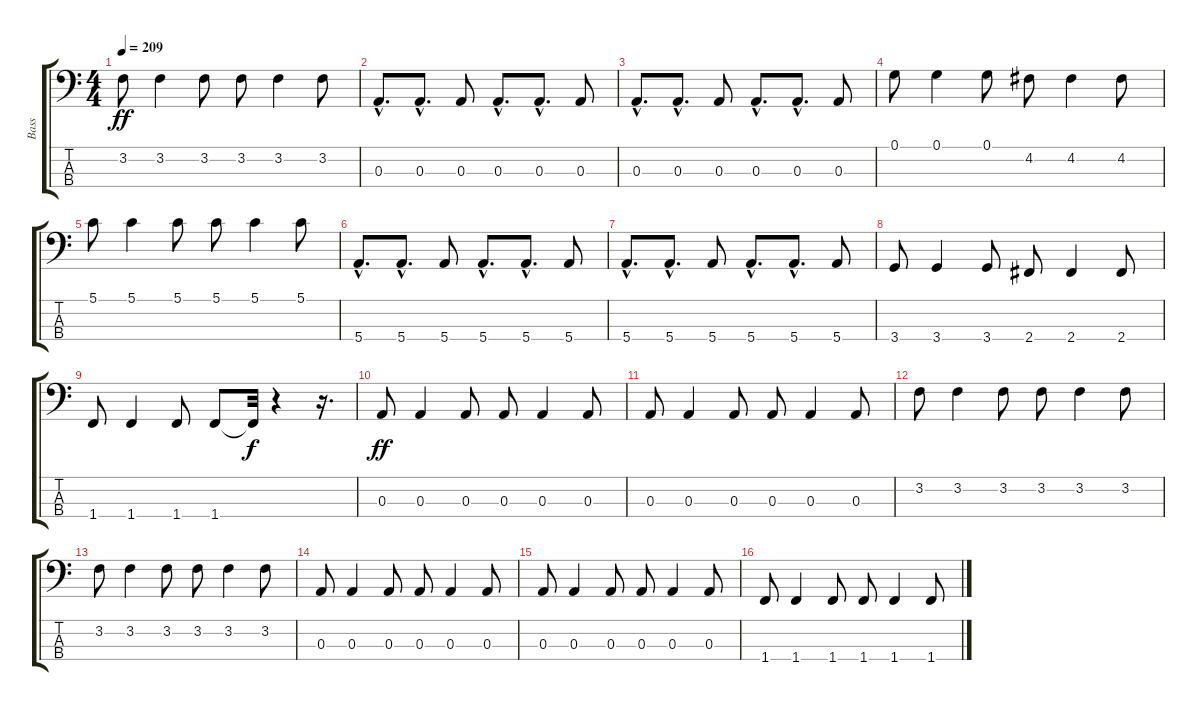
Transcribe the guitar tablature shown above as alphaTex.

\track ("Bass" "Bass") {instrument electricbasspick}
\staff {score tabs}
\tuning (G2 D2 A1 E1) {hide}
\ts (4 4)
\tempo 209
\clef f4
\ks c
3.2.8{dy ff} 3.2.4 3.2.8 3.2.8 3.2.4 3.2.8 |
0.3{hac}.8{d} 0.3{hac}.8{d} 0.3.8 0.3{hac}.8{d} 0.3{hac}.8{d} 0.3.8 |
0.3{hac}.8{d} 0.3{hac}.8{d} 0.3.8 0.3{hac}.8{d} 0.3{hac}.8{d} 0.3.8 |
0.1.8 0.1.4 0.1.8 4.2.8 4.2.4 4.2.8 |
5.1.8 5.1.4 5.1.8 5.1.8 5.1.4 5.1.8 |
5.4{hac}.8{d} 5.4{hac}.8{d} 5.4.8 5.4{hac}.8{d} 5.4{hac}.8{d} 5.4.8 |
5.4{hac}.8{d} 5.4{hac}.8{d} 5.4.8 5.4{hac}.8{d} 5.4{hac}.8{d} 5.4.8 |
3.4.8 3.4.4 3.4.8 2.4.8 2.4.4 2.4.8 |
1.4.8 1.4.4 1.4.8 1.4.8 1.4{t}.32{dy f} r.4 r.16{d} |
0.3.8{dy ff} 0.3.4 0.3.8 0.3.8 0.3.4 0.3.8 |
0.3.8 0.3.4 0.3.8 0.3.8 0.3.4 0.3.8 |
3.2.8 3.2.4 3.2.8 3.2.8 3.2.4 3.2.8 |
3.2.8 3.2.4 3.2.8 3.2.8 3.2.4 3.2.8 |
0.3.8 0.3.4 0.3.8 0.3.8 0.3.4 0.3.8 |
0.3.8 0.3.4 0.3.8 0.3.8 0.3.4 0.3.8 |
1.4.8 1.4.4 1.4.8 1.4.8 1.4.4 1.4.8
